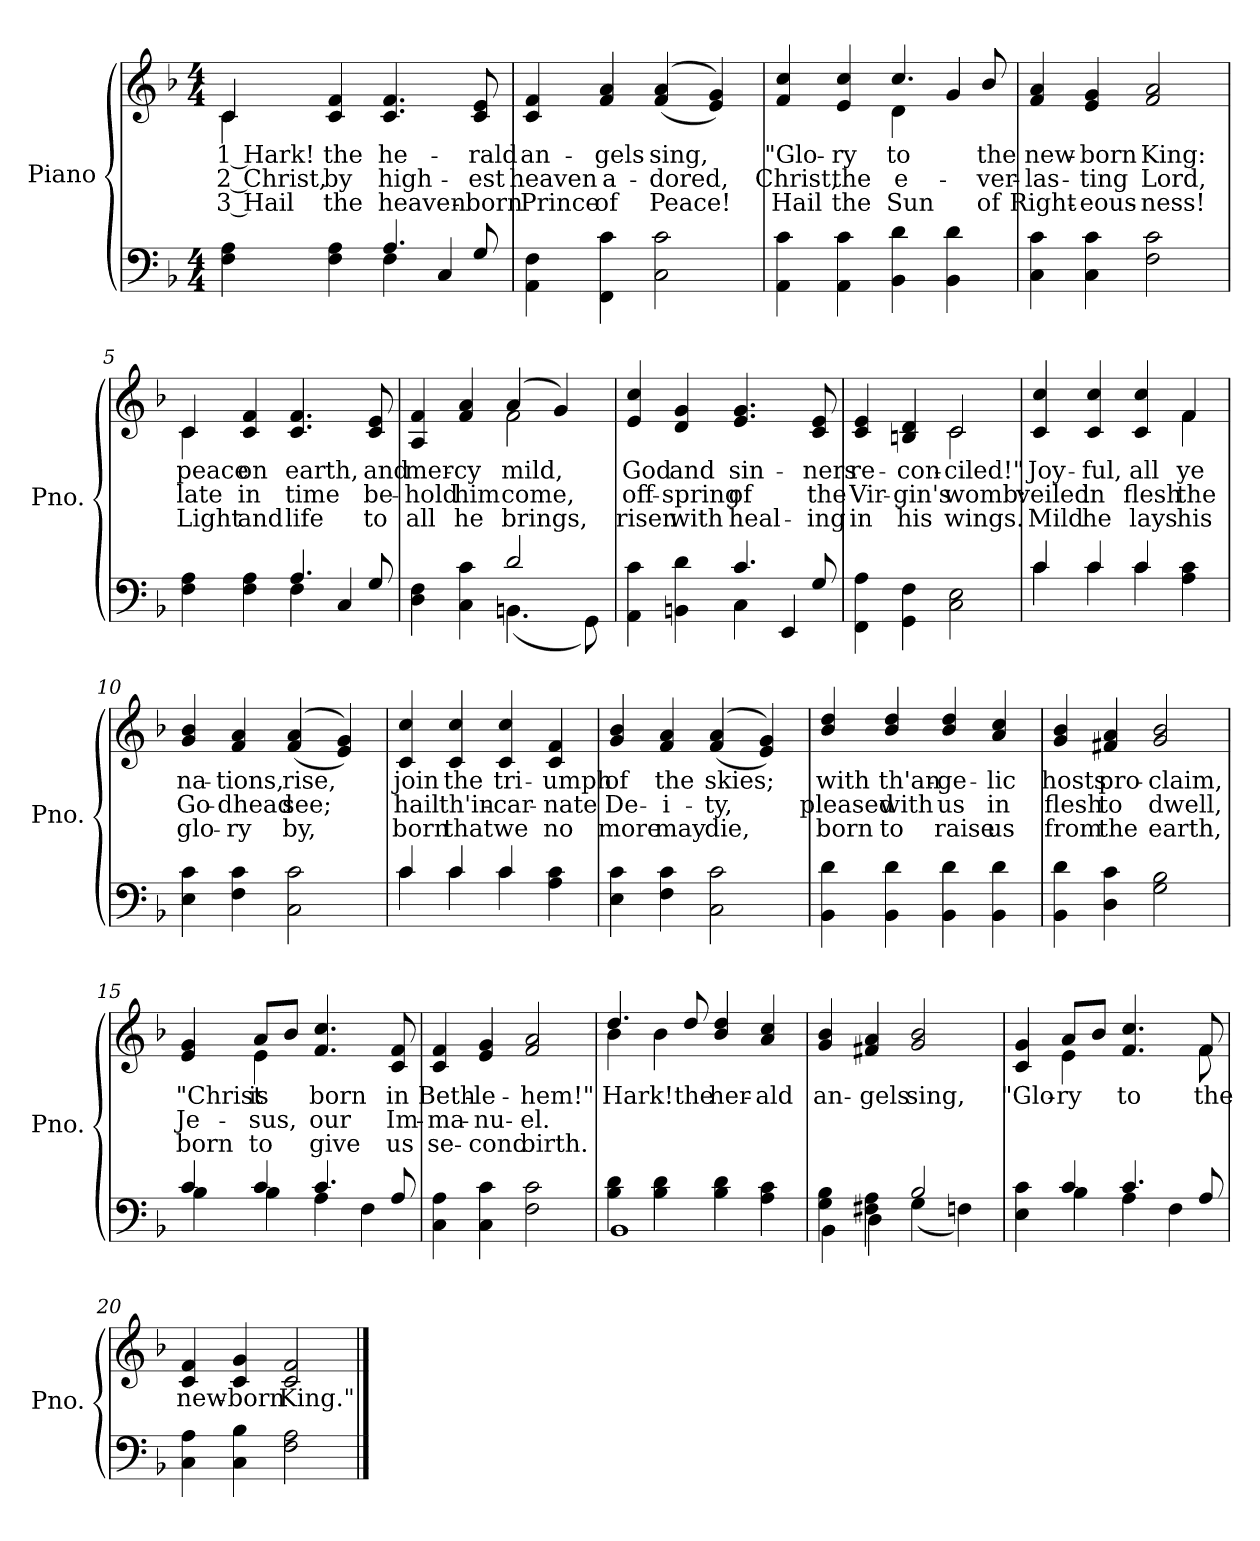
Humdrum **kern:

**kern	**kern	**text	**text	**text
*part2	*part1	*part1	*part1	*part1
*staff2	*staff1	*staff1	*staff1	*staff1
*I"Piano	*I"Piano	*	*	*
*I'Pno.	*I'Pno.	*	*	*
!!LO:PB:g=z
*clefF4	*clefG2	*	*	*
*k[b-]	*k[b-]	*	*	*
*F:	*F:	*	*	*
*M4/4	*M4/4	*	*	*
=1	=1	=1	=1	=1
*^	*	*	*	*
!	!	!	!LO:LY:b:color=#000000	!LO:LY:b:color=#000000	!LO:LY:b:color=#000000
*	*	*^	*	*	*
4Fi\ 4Ai	2ryy	4ci/	4ci\	1 Hark!	2 Christ,	3 Hail
!	!	!	!	!LO:LY:b:color=#000000	!LO:LY:b:color=#000000	!LO:LY:b:color=#000000
4Fi\ 4Ai	.	4ci/ 4fi	2.ryy	the	by	the
!	!	!	!	!LO:LY:b:color=#000000	!LO:LY:b:color=#000000	!LO:LY:b:color=#000000
4.Ai/	4Fi\	4.ci/ 4.fi	.	he-	high-	heaven-
.	4Ci/	.	.	.	.	.
!	!	!	!	!LO:LY:b:color=#000000	!LO:LY:b:color=#000000	!LO:LY:b:color=#000000
8Gi/L	.	8ci/ 8eiL	.	-rald	-est	-born
*v	*v	*	*	*	*	*
*	*v	*v	*	*	*
=2	=2	=2	=2	=2
!	!	!LO:LY:b:color=#000000	!LO:LY:b:color=#000000	!LO:LY:b:color=#000000
4AAi\ 4Fi	4ci/ 4fi	an-	heaven	Prince
!	!	!LO:LY:b:color=#000000	!LO:LY:b:color=#000000	!LO:LY:b:color=#000000
4FFi\ 4ci	4fi/ 4ai	-gels	a-	of
!	!	!LO:LY:b:color=#000000	!LO:LY:b:color=#000000	!LO:LY:b:color=#000000
2Ci\ 2ci	((4fi/ 4ai	sing,	-dored,	Peace!
.	4ei/ 4gi))	.	.	.
=3	=3	=3	=3	=3
!	!	!LO:LY:b:color=#000000	!LO:LY:b:color=#000000	!LO:LY:b:color=#000000
*	*^	*	*	*
4AAi\ 4ci	4fi/ 4cci	2ryy	"Glo-	Christ,	Hail
!	!	!	!LO:LY:b:color=#000000	!LO:LY:b:color=#000000	!LO:LY:b:color=#000000
4AAi\ 4ci	4ei/ 4cci	.	-ry	the	the
!	!	!	!LO:LY:b:color=#000000	!LO:LY:b:color=#000000	!LO:LY:b:color=#000000
4BB-i\ 4di	4.cci/	4di\	to	e-	Sun
4BB-i\ 4di	.	4gi/	.	.	.
!	!	!	!LO:LY:b:color=#000000	!LO:LY:b:color=#000000	!LO:LY:b:color=#000000
.	8b-i/L	.	the	-ver-	of
*	*v	*v	*	*	*
!!LO:LB:g=z
=4	=4	=4	=4	=4
!	!	!LO:LY:b:color=#000000	!LO:LY:b:color=#000000	!LO:LY:b:color=#000000
4Ci\ 4ci	4fi/ 4ai	new-	-las-	Right-
!	!	!LO:LY:b:color=#000000	!LO:LY:b:color=#000000	!LO:LY:b:color=#000000
4Ci\ 4ci	4ei/ 4gi	-born	-ting	-eous-
!	!	!LO:LY:b:color=#000000	!LO:LY:b:color=#000000	!LO:LY:b:color=#000000
2Fi\ 2ci	2fi/ 2ai	King:	Lord,	-ness!
=5	=5	=5	=5	=5
*^	*	*	*	*
!	!	!	!LO:LY:b:color=#000000	!LO:LY:b:color=#000000	!LO:LY:b:color=#000000
*	*	*^	*	*	*
4Fi\ 4Ai	2ryy	4ci/	4ci\	peace	late	Light
!	!	!	!	!LO:LY:b:color=#000000	!LO:LY:b:color=#000000	!LO:LY:b:color=#000000
4Fi\ 4Ai	.	4ci/ 4fi	2.ryy	on	in	and
!	!	!	!	!LO:LY:b:color=#000000	!LO:LY:b:color=#000000	!LO:LY:b:color=#000000
4.Ai/	4Fi\	4.ci/ 4.fi	.	earth,	time	life
.	4Ci/	.	.	.	.	.
!	!	!	!	!LO:LY:b:color=#000000	!LO:LY:b:color=#000000	!LO:LY:b:color=#000000
8Gi/L	.	8ci/ 8eiL	.	and	be-	to
=6	=6	=6	=6	=6	=6	=6
!	!	!	!	!LO:LY:b:color=#000000	!LO:LY:b:color=#000000	!LO:LY:b:color=#000000
4Di\ 4Fi	2ryy	4Ai/ 4fi	2ryy	mer-	-hold	all
!	!	!	!	!LO:LY:b:color=#000000	!LO:LY:b:color=#000000	!LO:LY:b:color=#000000
4Ci\ 4ci	.	4fi/ 4ai	.	-cy	him	he
!	!	!	!	!LO:LY:b:color=#000000	!LO:LY:b:color=#000000	!LO:LY:b:color=#000000
2di/	(4.BBni\	(4ai/	2fi\	mild,	come,	brings,
.	.	4gi/)	.	.	.	.
.	8GGi\L)	.	.	.	.	.
*	*	*v	*v	*	*	*
!!LO:LB:g=z
=7	=7	=7	=7	=7	=7
!	!	!	!LO:LY:b:color=#000000	!LO:LY:b:color=#000000	!LO:LY:b:color=#000000
4AAi\ 4ci	2ryy	4ei/ 4cci	God	off-	risen
!	!	!	!LO:LY:b:color=#000000	!LO:LY:b:color=#000000	!LO:LY:b:color=#000000
4BBni\ 4di	.	4di/ 4gi	and	-spring	with
!	!	!	!LO:LY:b:color=#000000	!LO:LY:b:color=#000000	!LO:LY:b:color=#000000
4.ci/	4Ci\	4.ei/ 4.gi	sin-	of	heal-
.	4EEi/	.	.	.	.
!	!	!	!LO:LY:b:color=#000000	!LO:LY:b:color=#000000	!LO:LY:b:color=#000000
8Gi/L	.	8ci/ 8eiL	-ners	the	-ing
*v	*v	*	*	*	*
=8	=8	=8	=8	=8
!	!	!LO:LY:b:color=#000000	!LO:LY:b:color=#000000	!LO:LY:b:color=#000000
*	*^	*	*	*
4FFi\ 4Ai	4ci/ 4ei	2ryy	re-	Vir-	in
!	!	!	!LO:LY:b:color=#000000	!LO:LY:b:color=#000000	!LO:LY:b:color=#000000
4GGi\ 4Fi	4Bni/ 4di	.	-con-	-gin's	his
!	!	!	!LO:LY:b:color=#000000	!LO:LY:b:color=#000000	!LO:LY:b:color=#000000
2Ci\ 2Ei	2ci/	2ci\	-ciled!"	womb:	wings.
=9	=9	=9	=9	=9	=9
*^	*	*	*	*	*
!	!	!	!	!LO:LY:b:color=#000000	!LO:LY:b:color=#000000	!LO:LY:b:color=#000000
4ci/	4ci\	4ci/ 4cci	2.ryy	Joy-	veiled	Mild
!	!	!	!	!LO:LY:b:color=#000000	!LO:LY:b:color=#000000	!LO:LY:b:color=#000000
4ci/	4ci\	4ci/ 4cci	.	-ful,	in	he
!	!	!	!	!LO:LY:b:color=#000000	!LO:LY:b:color=#000000	!LO:LY:b:color=#000000
4ci/	4ci\	4ci/ 4cci	.	all	flesh	lays
!	!	!	!	!LO:LY:b:color=#000000	!LO:LY:b:color=#000000	!LO:LY:b:color=#000000
4Ai\ 4ci	4ryy	4fi/	4fi\	ye	the	his
!!LO:LB:g=z
=10	=10	=10	=10	=10	=10	=10
!	!	!	!	!LO:LY:b:color=#000000	!LO:LY:b:color=#000000	!LO:LY:b:color=#000000
*v	*v	*	*	*	*	*
*	*v	*v	*	*	*
4Ei\ 4ci	4gi/ 4b-i	na-	Go-	glo-
!	!	!LO:LY:b:color=#000000	!LO:LY:b:color=#000000	!LO:LY:b:color=#000000
4Fi\ 4ci	4fi/ 4ai	-tions,	-dhead	-ry
!	!	!LO:LY:b:color=#000000	!LO:LY:b:color=#000000	!LO:LY:b:color=#000000
2Ci\ 2ci	((4fi/ 4ai	rise,	see;	by,
.	4ei/ 4gi))	.	.	.
=11	=11	=11	=11	=11
*^	*	*	*	*
!	!	!	!LO:LY:b:color=#000000	!LO:LY:b:color=#000000	!LO:LY:b:color=#000000
4ci/	4ci\	4ci/ 4cci	join	hail	born
!	!	!	!LO:LY:b:color=#000000	!LO:LY:b:color=#000000	!LO:LY:b:color=#000000
4ci/	4ci\	4ci/ 4cci	the	th'in-	that
!	!	!	!LO:LY:b:color=#000000	!LO:LY:b:color=#000000	!LO:LY:b:color=#000000
4ci/	4ci\	4ci/ 4cci	tri-	-car-	we
!	!	!	!LO:LY:b:color=#000000	!LO:LY:b:color=#000000	!LO:LY:b:color=#000000
4Ai\ 4ci	4ryy	4ci/ 4fi	-umph	-nate	no
=12	=12	=12	=12	=12	=12
!	!	!	!LO:LY:b:color=#000000	!LO:LY:b:color=#000000	!LO:LY:b:color=#000000
*v	*v	*	*	*	*
4Ei\ 4ci	4gi/ 4b-i	of	De-	more
!	!	!LO:LY:b:color=#000000	!LO:LY:b:color=#000000	!LO:LY:b:color=#000000
4Fi\ 4ci	4fi/ 4ai	the	-i-	may
!	!	!LO:LY:b:color=#000000	!LO:LY:b:color=#000000	!LO:LY:b:color=#000000
2Ci\ 2ci	((4fi/ 4ai	skies;	-ty,	die,
.	4ei/ 4gi))	.	.	.
!!LO:LB:g=z
=13	=13	=13	=13	=13
!	!	!LO:LY:b:color=#000000	!LO:LY:b:color=#000000	!LO:LY:b:color=#000000
4BB-i\ 4di	4b-i/ 4ddi	with	pleased	born
!	!	!LO:LY:b:color=#000000	!LO:LY:b:color=#000000	!LO:LY:b:color=#000000
4BB-i\ 4di	4b-i/ 4ddi	th'an-	with	to
!	!	!LO:LY:b:color=#000000	!LO:LY:b:color=#000000	!LO:LY:b:color=#000000
4BB-i\ 4di	4b-i/ 4ddi	-ge-	us	raise
!	!	!LO:LY:b:color=#000000	!LO:LY:b:color=#000000	!LO:LY:b:color=#000000
4BB-i\ 4di	4ai/ 4cci	-lic	in	us
=14	=14	=14	=14	=14
!	!	!LO:LY:b:color=#000000	!LO:LY:b:color=#000000	!LO:LY:b:color=#000000
4BB-i\ 4di	4gi/ 4b-i	hosts	flesh	from
!	!	!LO:LY:b:color=#000000	!LO:LY:b:color=#000000	!LO:LY:b:color=#000000
4Di\ 4ci	4f#Xi/ 4ai	pro-	to	the
!	!	!LO:LY:b:color=#000000	!LO:LY:b:color=#000000	!LO:LY:b:color=#000000
2Gi\ 2B-i	2gi/ 2b-i	-claim,	dwell,	earth,
=15	=15	=15	=15	=15
*^	*	*	*	*
!	!	!	!LO:LY:b:color=#000000	!LO:LY:b:color=#000000	!LO:LY:b:color=#000000
*	*	*^	*	*	*
4ci/	4B-i\	4ei/ 4gi	4ryy	"Christ	Je-	born
!	!	!	!	!LO:LY:b:color=#000000	!LO:LY:b:color=#000000	!LO:LY:b:color=#000000
4ci/	4B-i\	8ai/L	4ei\	is	-sus,	to
.	.	8b-i/J	.	.	.	.
!	!	!	!	!LO:LY:b:color=#000000	!LO:LY:b:color=#000000	!LO:LY:b:color=#000000
4.ci/	4Ai\	4.fi/ 4.cci	2ryy	born	our	give
.	4Fi\	.	.	.	.	.
!	!	!	!	!LO:LY:b:color=#000000	!LO:LY:b:color=#000000	!LO:LY:b:color=#000000
8Ai/L	.	8ci/ 8fiL	.	in	Im-	us
*v	*v	*	*	*	*	*
*	*v	*v	*	*	*
!!LO:LB:g=z
=16	=16	=16	=16	=16
!	!	!LO:LY:b:color=#000000	!LO:LY:b:color=#000000	!LO:LY:b:color=#000000
4Ci\ 4Ai	4ci/ 4fi	Beth-	-ma-	se-
!	!	!LO:LY:b:color=#000000	!LO:LY:b:color=#000000	!LO:LY:b:color=#000000
4Ci\ 4ci	4ei/ 4gi	-le-	-nu-	-cond
!	!	!LO:LY:b:color=#000000	!LO:LY:b:color=#000000	!LO:LY:b:color=#000000
2Fi\ 2ci	2fi/ 2ai	-hem!"	-el.	birth.
=17	=17	=17	=17	=17
*^	*	*	*	*
!	!	!	!LO:LY:b:color=#000000	!	!
*	*	*^	*	*	*
4B-i\ 4di	1BB-i\	4.ddi/	4b-i\	Hark!	.	.
4B-i\ 4di	.	.	4b-i\	.	.	.
!	!	!	!	!LO:LY:b:color=#000000	!	!
.	.	8ddi/L	.	the	.	.
!	!	!	!	!LO:LY:b:color=#000000	!	!
4B-i\ 4di	.	4b-i/ 4ddi	2ryy	her-	.	.
!	!	!	!	!LO:LY:b:color=#000000	!	!
4Ai\ 4ci	.	4ai/ 4cci	.	-ald	.	.
*	*	*v	*v	*	*	*
=18	=18	=18	=18	=18	=18
!	!	!	!LO:LY:b:color=#000000	!	!
4Gi\ 4B-i	4BB-i\	4gi/ 4b-i	an-	.	.
!	!	!	!LO:LY:b:color=#000000	!	!
4F#Xi\ 4Ai	4Di\	4f#Xi/ 4ai	-gels	.	.
!	!	!	!LO:LY:b:color=#000000	!	!
2B-i/	(4Gi\	2gi/ 2b-i	sing,	.	.
.	4Fni\)	.	.	.	.
!!LO:LB:g=z
=19	=19	=19	=19	=19	=19
!	!	!	!LO:LY:b:color=#000000	!	!
*	*	*^	*	*	*
4Ei\ 4ci	4ryy	4ci/ 4gi	4ryy	"Glo-	.	.
!	!	!	!	!LO:LY:b:color=#000000	!	!
4ci/	4B-i\	8ai/L	4ei\	-ry	.	.
.	.	8b-i/J	.	.	.	.
!	!	!	!	!LO:LY:b:color=#000000	!	!
4.ci/	4Ai\	4.fi/ 4.cci	4.ryy	to	.	.
.	4Fi\	.	.	.	.	.
!	!	!	!	!LO:LY:b:color=#000000	!	!
8Ai/L	.	8fi/L	8fi\L	the	.	.
*v	*v	*	*	*	*	*
=20	=20	=20	=20	=20	=20
!	!	!	!LO:LY:b:color=#000000	!	!
*	*v	*v	*	*	*
4Ci\ 4Ai	4ci/ 4fi	new-	.	.
!	!	!LO:LY:b:color=#000000	!	!
4Ci\ 4B-i	4ci/ 4gi	-born	.	.
!	!	!LO:LY:b:color=#000000	!	!
2Fi\ 2Ai	2ci/ 2fi	King."	.	.
==	==	==	==	==
*-	*-	*-	*-	*-
